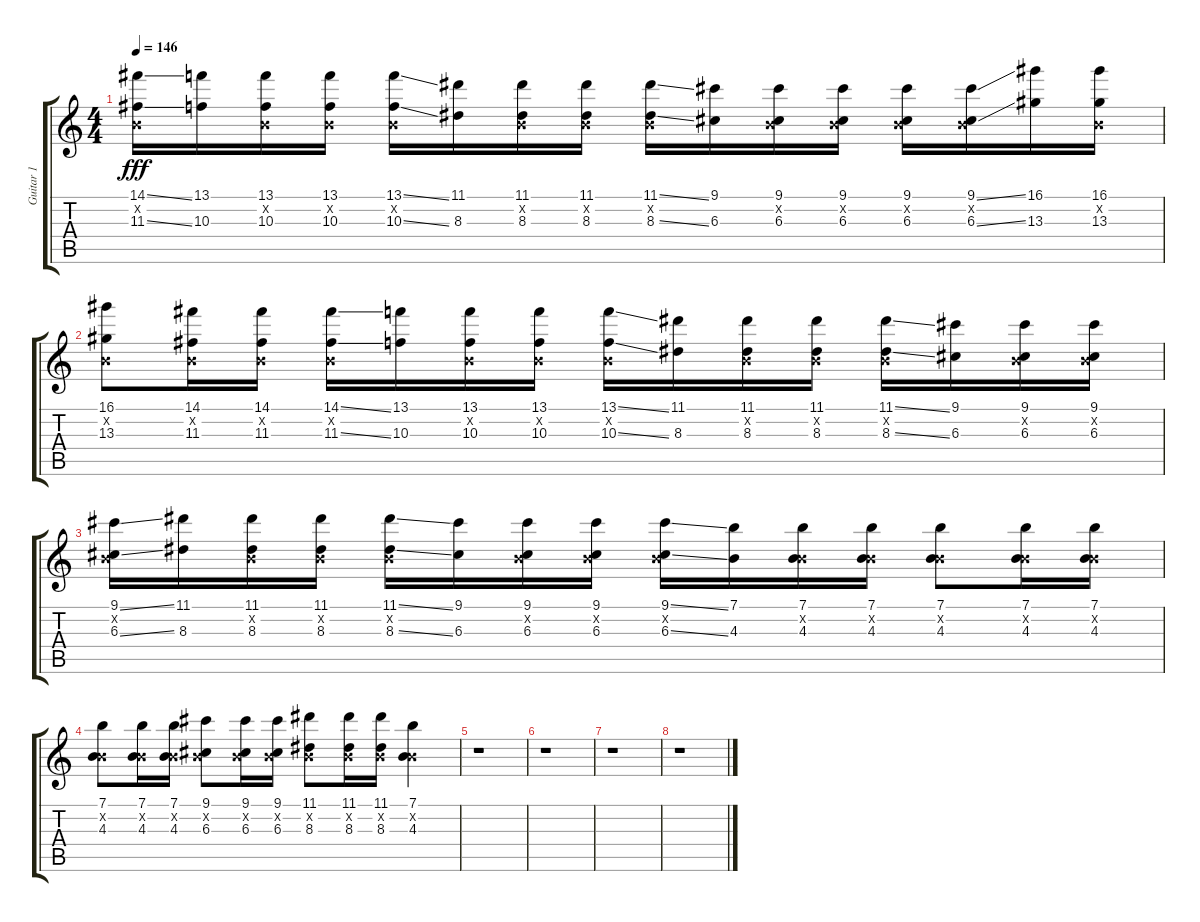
\track ("Guitar 1" "Guitar 1") {instrument distortionguitar}
\staff {score tabs}
\tuning (E4 B3 G3 D3 A2 E2) {hide}
\ts (4 4)
\tempo 146
\clef g2
\ks c
(14.1{ss} 0.2{x} 11.3{ss}).16{dy fff} (13.1 10.3).16 (13.1 0.2{x} 10.3).16 (13.1 0.2{x} 10.3).16 (13.1{ss} 0.2{x} 10.3{ss}).16 (11.1 8.3).16 (11.1 0.2{x} 8.3).16 (11.1 0.2{x} 8.3).16 (11.1{ss} 0.2{x} 8.3{ss}).16 (9.1 6.3).16 (9.1 0.2{x} 6.3).16 (9.1 0.2{x} 6.3).16 (9.1 0.2{x} 6.3).16 (9.1{ss} 0.2{x} 6.3{ss}).16 (16.1 13.3).16 (16.1 0.2{x} 13.3).16 |
(16.1 0.2{x} 13.3).8 (14.1 0.2{x} 11.3).16 (14.1 0.2{x} 11.3).16 (14.1{ss} 0.2{x} 11.3{ss}).16 (13.1 10.3).16 (13.1 0.2{x} 10.3).16 (13.1 0.2{x} 10.3).16 (13.1{ss} 0.2{x} 10.3{ss}).16 (11.1 8.3).16 (11.1 0.2{x} 8.3).16 (11.1 0.2{x} 8.3).16 (11.1{ss} 0.2{x} 8.3{ss}).16 (9.1 6.3).16 (9.1 0.2{x} 6.3).16 (9.1 0.2{x} 6.3).16 |
(9.1{ss} 0.2{x} 6.3{ss}).16 (11.1 8.3).16 (11.1 0.2{x} 8.3).16 (11.1 0.2{x} 8.3).16 (11.1{ss} 0.2{x} 8.3{ss}).16 (9.1 6.3).16 (9.1 0.2{x} 6.3).16 (9.1 0.2{x} 6.3).16 (9.1{ss} 0.2{x} 6.3{ss}).16 (7.1 4.3).16 (7.1 0.2{x} 4.3).16 (7.1 0.2{x} 4.3).16 (7.1 0.2{x} 4.3).8 (7.1 0.2{x} 4.3).16 (7.1 0.2{x} 4.3).16 |
(7.1 0.2{x} 4.3).8 (7.1 0.2{x} 4.3).16 (7.1 0.2{x} 4.3).16 (9.1 0.2{x} 6.3).8 (9.1 0.2{x} 6.3).16 (9.1 0.2{x} 6.3).16 (11.1 0.2{x} 8.3).8 (11.1 0.2{x} 8.3).16 (11.1 0.2{x} 8.3).16 (7.1 0.2{x} 4.3).4 |
r.1 |
r.1 |
r.1 |
r.1
